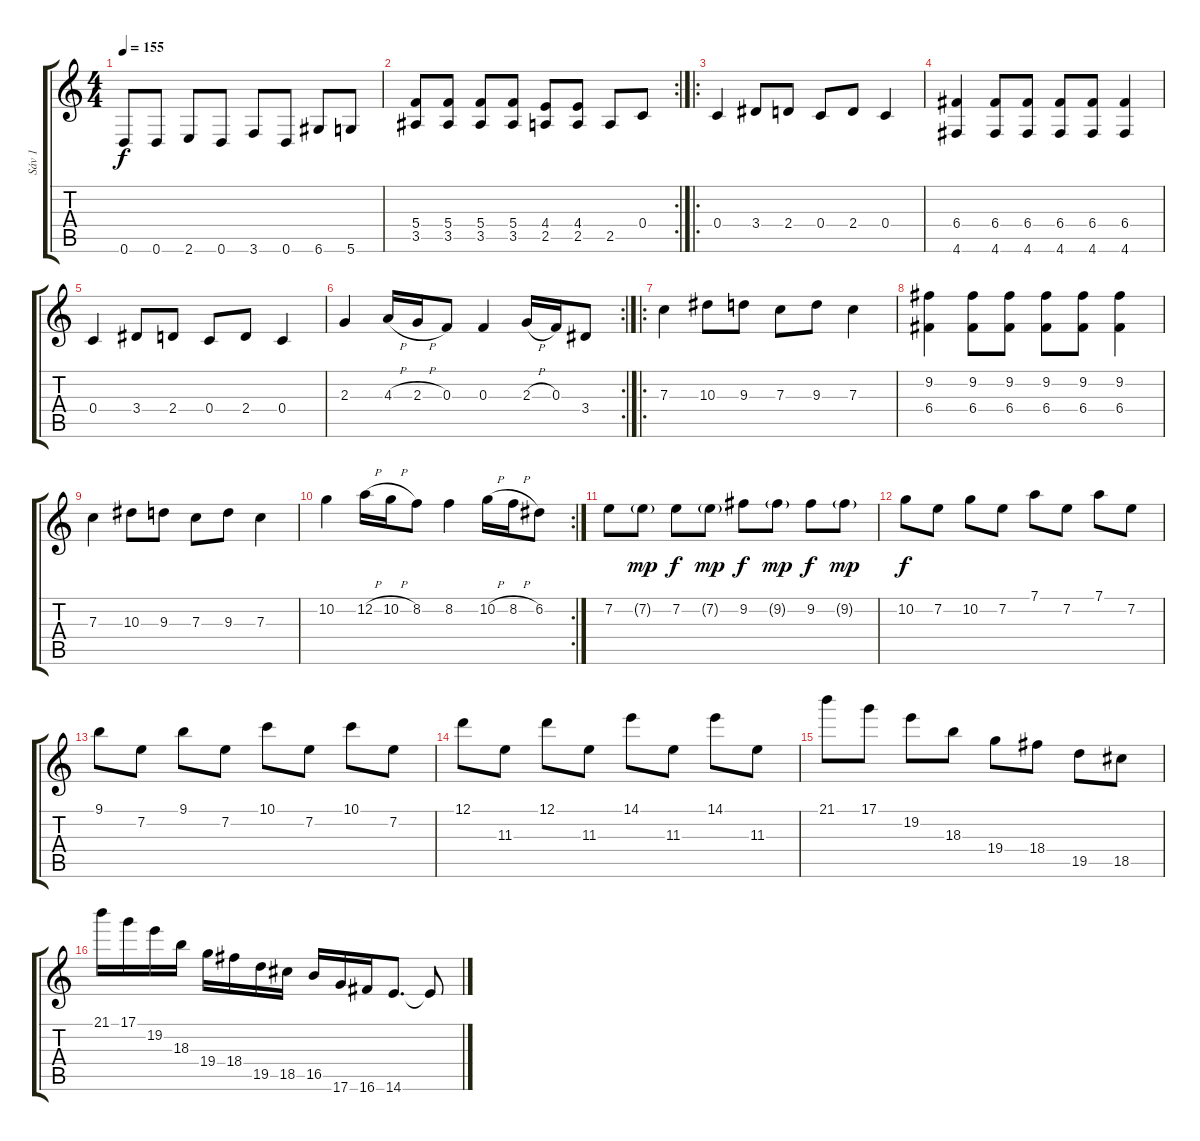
\track ("Sáv 1" "Sáv 1") {instrument electricguitarclean}
\staff {score tabs}
\tuning (D4 A3 F3 C3 G2 D2) {hide}
\ts (4 4)
\tempo 155
\clef g2
\ks c
0.6.8{dy f} 0.6.8 2.6.8 0.6.8 3.6.8 0.6.8 6.6.8 5.6.8 |
\rc 2
(5.4 3.5).8 (5.4 3.5).8 (5.4 3.5).8 (5.4 3.5).8 (4.4 2.5).8 (4.4 2.5).8 2.5.8 0.4.8 |
\ro
0.4.4 3.4.8 2.4.8 0.4.8 2.4.8 0.4.4 |
(6.4 4.6).4 (6.4 4.6).8 (6.4 4.6).8 (6.4 4.6).8 (6.4 4.6).8 (6.4 4.6).4 |
0.4.4 3.4.8 2.4.8 0.4.8 2.4.8 0.4.4 |
\rc 2
2.3.4 4.3{h}.16 2.3{h}.16 0.3.8 0.3.4 2.3{h}.16 0.3.16 3.4.8 |
\ro
7.3.4 10.3.8 9.3.8 7.3.8 9.3.8 7.3.4 |
(9.2 6.4).4 (9.2 6.4).8 (9.2 6.4).8 (9.2 6.4).8 (9.2 6.4).8 (9.2 6.4).4 |
7.3.4 10.3.8 9.3.8 7.3.8 9.3.8 7.3.4 |
\rc 2
10.2.4 12.2{h}.16 10.2{h}.16 8.2.8 8.2.4 10.2{h}.16 8.2{h}.16 6.2.8 |
7.2.8{balance 8} 7.2{g}.8{dy mp} 7.2.8{dy f} 7.2{g}.8{dy mp} 9.2.8{dy f} 9.2{g}.8{dy mp} 9.2.8{dy f} 9.2{g}.8{dy mp} |
10.2.8{dy f} 7.2.8 10.2.8 7.2.8 7.1.8 7.2.8 7.1.8 7.2.8 |
9.1.8 7.2.8 9.1.8 7.2.8 10.1.8 7.2.8 10.1.8 7.2.8 |
12.1.8 11.3.8 12.1.8 11.3.8 14.1.8 11.3.8 14.1.8 11.3.8 |
21.1.8 17.1.8 19.2.8 18.3.8 19.4.8 18.4.8 19.5.8 18.5.8 |
21.1.16 17.1.16 19.2.16 18.3.16 19.4.16 18.4.16 19.5.16 18.5.16 16.5.16 17.6.16 16.6.16 14.6.8{d} 14.6{t}.8
